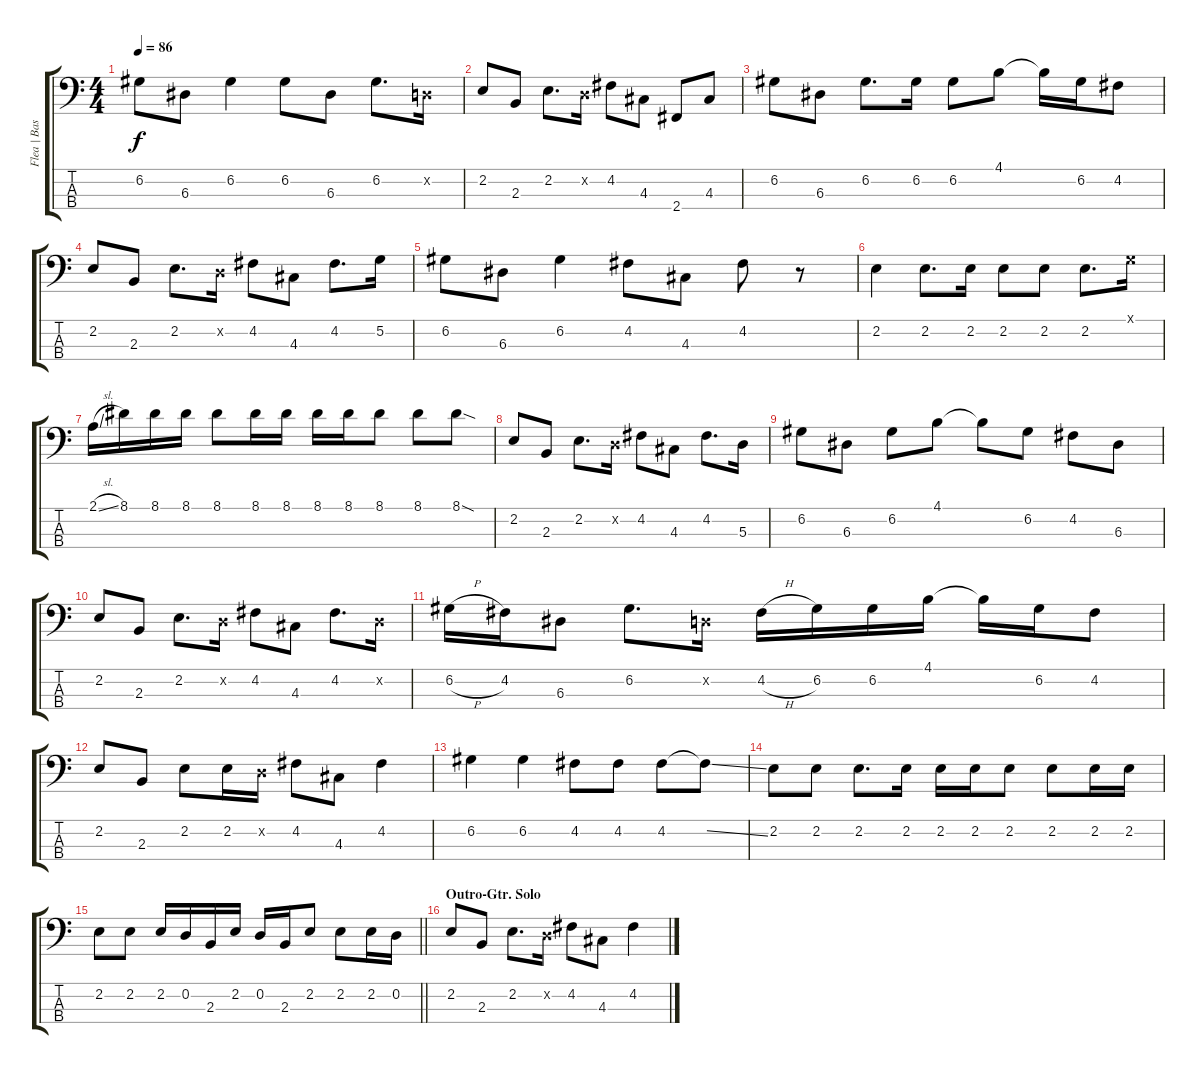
\track ("Flea | Bass" "Flea | Bas") {instrument electricbassfinger}
\staff {score tabs}
\tuning (G2 D2 A1 E1) {hide}
\ts (4 4)
\tempo 86
\clef f4
\ks c
6.2.8{dy f} 6.3.8 6.2.4 6.2.8 6.3.8 6.2.8{d} 0.2{x}.16 |
2.2.8 2.3.8 2.2.8{d} 0.2{x}.16 4.2.8 4.3.8 2.4.8 4.3.8 |
6.2.8 6.3.8 6.2.8{d} 6.2.16 6.2.8 4.1.8 4.1{t}.16 6.2.16 4.2.8 |
2.2.8 2.3.8 2.2.8{d} 0.2{x}.16 4.2.8 4.3.8 4.2.8{d} 5.2.16 |
6.2.8 6.3.8 6.2.4 4.2.8 4.3.8 4.2.8 r.8 |
2.2.4 2.2.8{d} 2.2.16 2.2.8 2.2.8 2.2.8{d} 0.1{x}.16 |
2.1{sl}.16 8.1.16 8.1.16 8.1.16 8.1.8 8.1.16 8.1.16 8.1.16 8.1.16 8.1.8 8.1.8 8.1{sod}.8 |
2.2.8 2.3.8 2.2.8{d} 0.2{x}.16 4.2.8 4.3.8 4.2.8{d} 5.3.16 |
6.2.8 6.3.8 6.2.8 4.1.8 4.1{t}.8 6.2.8 4.2.8 6.3.8 |
2.2.8 2.3.8 2.2.8{d} 0.2{x}.16 4.2.8 4.3.8 4.2.8{d} 0.2{x}.16 |
6.2{h}.16 4.2.16 6.3.8 6.2.8{d} 0.2{x}.16 4.2{h}.16 6.2.16 6.2.16 4.1.16 4.1{t}.16 6.2.16 4.2.8 |
2.2.8 2.3.8 2.2.8 2.2.16 0.2{x}.16 4.2.8 4.3.8 4.2.4 |
6.2.4 6.2.4 4.2.8 4.2.8 4.2.8 4.2{ss t}.8 |
2.2.8 2.2.8 2.2.8{d} 2.2.16 2.2.16 2.2.16 2.2.8 2.2.8 2.2.16 2.2.16 |
\barLineRight lightlight
2.2.8 2.2.8 2.2.16 0.2.16 2.3.16 2.2.16 0.2.16 2.3.16 2.2.8 2.2.8 2.2.16 0.2.16 |
\section ("" "Outro-Gtr. Solo")
2.2.8 2.3.8 2.2.8{d} 0.2{x}.16 4.2.8 4.3.8 4.2.4
